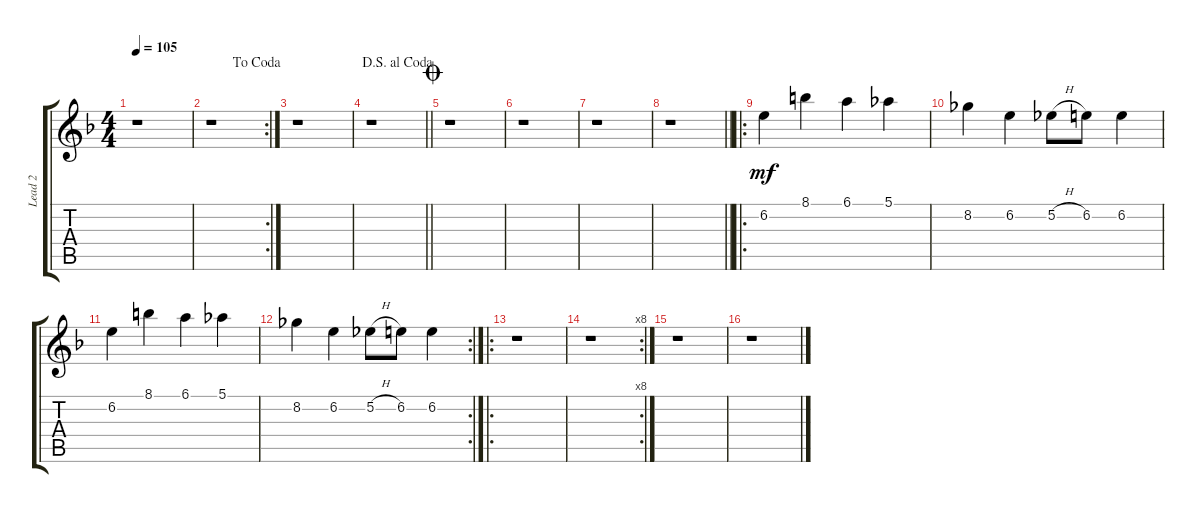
\track ("Lead 2" "Lead 2") {instrument electricguitarjazz}
\staff {score tabs}
\tuning (Eb4 Bb3 Gb3 Db3 Ab2 Db2) {hide}
\ts (4 4)
\tempo 105
\clef g2
\ks f
r.1{dy f} |
\rc 2
\jump dacoda
r.1 |
r.1 |
\jump dalsegnoalcoda
\barLineRight lightlight
r.1 |
\jump coda
r.1 |
r.1 |
r.1 |
\barLineRight lightlight
r.1 |
\ro
6.2.4{dy mf} 8.1.4 6.1.4 5.1.4 |
8.2.4 6.2.4 5.2{h}.8 6.2.8 6.2.4 |
6.2.4 8.1.4 6.1.4 5.1.4 |
\rc 2
8.2.4 6.2.4 5.2{h}.8 6.2.8 6.2.4 |
\ro
r.1 |
\rc 8
r.1 |
r.1 |
r.1
